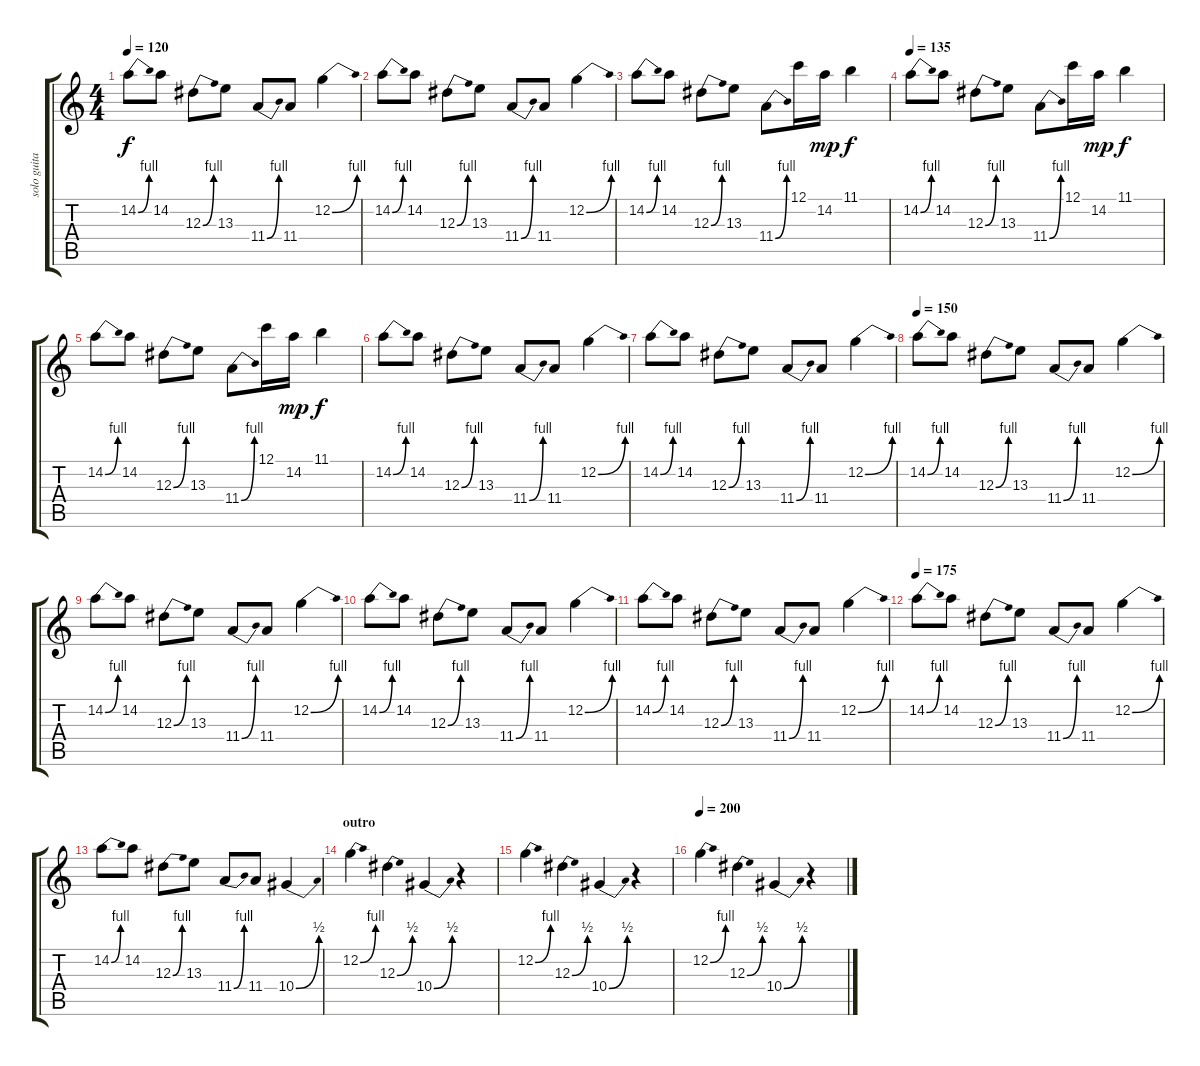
\track ("solo guitar" "solo guita") {instrument overdrivenguitar}
\staff {score tabs}
\tuning (C4 G3 Eb3 Bb2 F2 C2) {hide}
\ts (4 4)
\tempo 120
\clef g2
\ks c
14.2{be (bend 0 0 60 4)}.8{dy f} 14.2.8 12.3{be (bend 0 0 60 4)}.8 13.3.8 11.4{be (bend 0 0 60 4)}.8 11.4.8 12.2{be (bend 0 0 60 4)}.4 |
14.2{be (bend 0 0 60 4)}.8 14.2.8 12.3{be (bend 0 0 60 4)}.8 13.3.8 11.4{be (bend 0 0 60 4)}.8 11.4.8 12.2{be (bend 0 0 60 4)}.4 |
14.2{be (bend 0 0 60 4)}.8 14.2.8 12.3{be (bend 0 0 60 4)}.8 13.3.8 11.4{be (bend 0 0 60 4)}.8 12.1.16 14.2.16{dy mp} 11.1.4{dy f} |
\tempo 135
14.2{be (bend 0 0 60 4)}.8 14.2.8 12.3{be (bend 0 0 60 4)}.8 13.3.8 11.4{be (bend 0 0 60 4)}.8 12.1.16 14.2.16{dy mp} 11.1.4{dy f} |
14.2{be (bend 0 0 60 4)}.8 14.2.8 12.3{be (bend 0 0 60 4)}.8 13.3.8 11.4{be (bend 0 0 60 4)}.8 12.1.16 14.2.16{dy mp} 11.1.4{dy f} |
14.2{be (bend 0 0 60 4)}.8 14.2.8 12.3{be (bend 0 0 60 4)}.8 13.3.8 11.4{be (bend 0 0 60 4)}.8 11.4.8 12.2{be (bend 0 0 60 4)}.4 |
14.2{be (bend 0 0 60 4)}.8 14.2.8 12.3{be (bend 0 0 60 4)}.8 13.3.8 11.4{be (bend 0 0 60 4)}.8 11.4.8 12.2{be (bend 0 0 60 4)}.4 |
\tempo 150
14.2{be (bend 0 0 60 4)}.8 14.2.8 12.3{be (bend 0 0 60 4)}.8 13.3.8 11.4{be (bend 0 0 60 4)}.8 11.4.8 12.2{be (bend 0 0 60 4)}.4 |
14.2{be (bend 0 0 60 4)}.8 14.2.8 12.3{be (bend 0 0 60 4)}.8 13.3.8 11.4{be (bend 0 0 60 4)}.8 11.4.8 12.2{be (bend 0 0 60 4)}.4 |
14.2{be (bend 0 0 60 4)}.8 14.2.8 12.3{be (bend 0 0 60 4)}.8 13.3.8 11.4{be (bend 0 0 60 4)}.8 11.4.8 12.2{be (bend 0 0 60 4)}.4 |
14.2{be (bend 0 0 60 4)}.8 14.2.8 12.3{be (bend 0 0 60 4)}.8 13.3.8 11.4{be (bend 0 0 60 4)}.8 11.4.8 12.2{be (bend 0 0 60 4)}.4 |
\tempo 175
14.2{be (bend 0 0 60 4)}.8 14.2.8 12.3{be (bend 0 0 60 4)}.8 13.3.8 11.4{be (bend 0 0 60 4)}.8 11.4.8 12.2{be (bend 0 0 60 4)}.4 |
14.2{be (bend 0 0 60 4)}.8 14.2.8 12.3{be (bend 0 0 60 4)}.8 13.3.8 11.4{be (bend 0 0 60 4)}.8 11.4.8 10.4{be (bend 0 0 60 2)}.4 |
\section ("" "outro")
12.2{be (bend 0 0 60 4)}.4 12.3{be (bend 0 0 60 2)}.4 10.4{be (bend 0 0 60 2)}.4 r.4 |
12.2{be (bend 0 0 60 4)}.4 12.3{be (bend 0 0 60 2)}.4 10.4{be (bend 0 0 60 2)}.4 r.4 |
\tempo 200
12.2{be (bend 0 0 60 4)}.4 12.3{be (bend 0 0 60 2)}.4 10.4{be (bend 0 0 60 2)}.4 r.4
